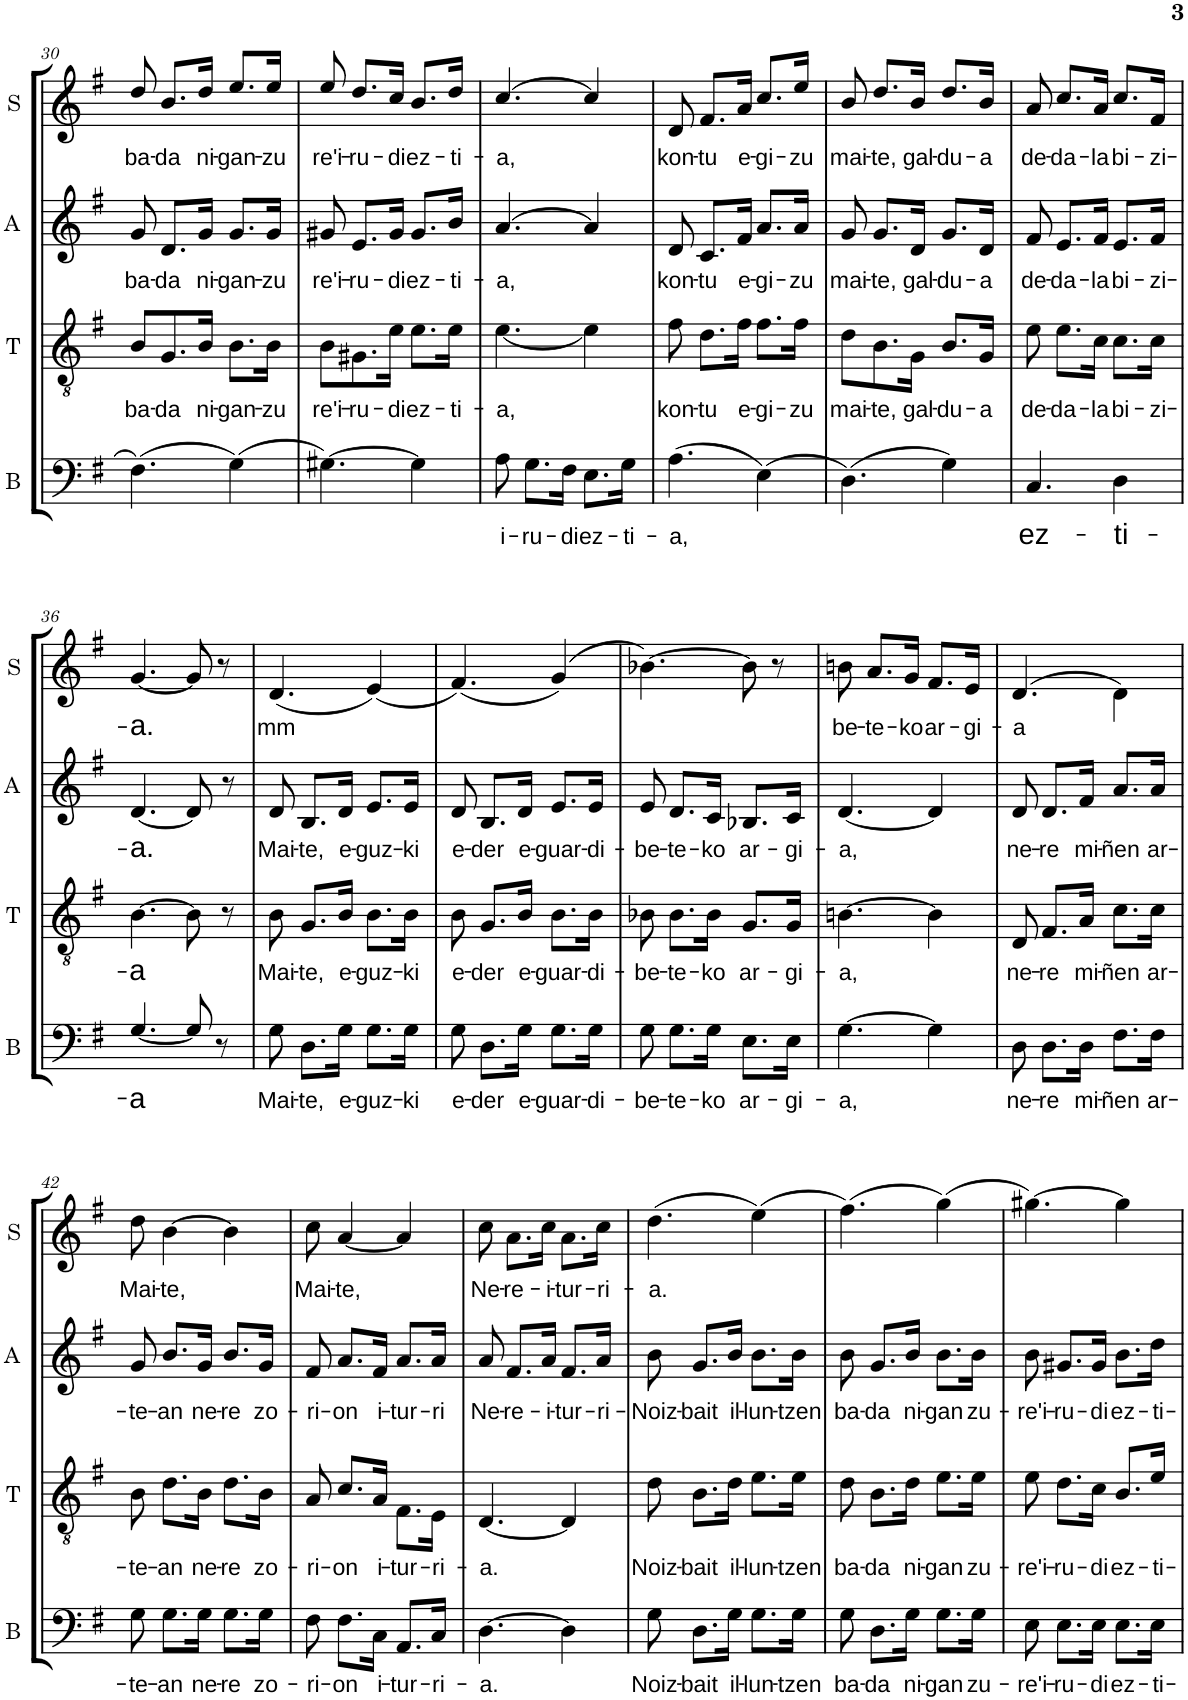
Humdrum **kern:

**kern	**text	**kern	**text	**kern	**text	**kern	**text
*part4	*part4	*part3	*part3	*part2	*part2	*part1	*part1
*staff4	*staff4	*staff3	*staff3	*staff2	*staff2	*staff1	*staff1
*I"Basse	*	*I"Ténor	*	*I"Alto	*	*I"Soprano	*
*I'B	*	*I'T	*	*I'A	*	*I'S	*
!!LO:PB:g=z
*clefF4	*	*clefGv2	*	*clefG2	*	*clefG2	*
*k[f#]	*	*k[f#]	*	*k[f#]	*	*k[f#]	*
*G:	*	*G:	*	*G:	*	*G:	*
*M5/8	*	*M5/8	*	*M5/8	*	*M5/8	*
=30	=30	=30	=30	=30	=30	=30	=30
!	!	!	!LO:LY:b	!	!LO:LY:b	!	!LO:LY:b
(4.F#\	.	8B/L	-ba-	8g/	-ba-	8dd/	ba-
!	!	!	!LO:LY:b	!	!LO:LY:b	!	!LO:LY:b
.	.	8.G/	-da	8.d/L	-da	8.b/L	-da
!	!	!	!LO:LY:b	!	!LO:LY:b	!	!LO:LY:b
.	.	16B/Jk	ni-	16g/Jk	ni-	16dd/Jk	ni-
!	!	!	!LO:LY:b	!	!LO:LY:b	!	!LO:LY:b
(4G\)	.	8.B\L	-gan-	8.g/L	-gan-	8.ee/L	-gan-
!	!	!	!LO:LY:b	!	!LO:LY:b	!	!LO:LY:b
.	.	16B\Jk	-zu	16g/Jk	-zu	16ee/Jk	-zu
=31	=31	=31	=31	=31	=31	=31	=31
!	!	!	!LO:LY:b	!	!LO:LY:b	!	!LO:LY:b
[4.G#X\)	.	8B\L	re'i-	8g#X/	re'i-	8ee/	re'i-
!	!	!	!LO:LY:b	!	!LO:LY:b	!	!LO:LY:b
.	.	8.G#X\	-ru-	8.e/L	-ru-	8.dd/L	-ru-
!	!	!	!LO:LY:b	!	!LO:LY:b	!	!LO:LY:b
.	.	16e\Jk	-di	16g#/Jk	-di	16cc/Jk	-di
!	!	!	!LO:LY:b	!	!LO:LY:b	!	!LO:LY:b
4G#\]	.	8.e\L	ez-	8.g#/L	ez-	8.b/L	ez-
!	!	!	!LO:LY:b	!	!LO:LY:b	!	!LO:LY:b
.	.	16e\Jk	-ti-	16b/Jk	-ti-	16dd/Jk	-ti-
=32	=32	=32	=32	=32	=32	=32	=32
!	!LO:LY:b	!	!LO:LY:b	!	!LO:LY:b	!	!LO:LY:b
8A\	i-	[<4.e\	-a,	[>4.a/	-a,	[>4.cc/	-a,
!	!LO:LY:b	!	!	!	!	!	!
8.G\L	-ru-	.	.	.	.	.	.
!	!LO:LY:b	!	!	!	!	!	!
16F#\Jk	-di	.	.	.	.	.	.
!	!LO:LY:b	!	!	!	!	!	!
8.E\L	ez-	4e\]	.	4a/]	.	4cc/]	.
!	!LO:LY:b	!	!	!	!	!	!
16G\Jk	-ti-	.	.	.	.	.	.
=33	=33	=33	=33	=33	=33	=33	=33
!	!LO:LY:b	!	!LO:LY:b	!	!LO:LY:b	!	!LO:LY:b
(4.A\	a,	8f#\	kon-	8d/	kon-	8d/	kon-
!	!	!	!LO:LY:b	!	!LO:LY:b	!	!LO:LY:b
.	.	8.d\L	-tu	8.c/L	-tu	8.f#/L	-tu
!	!	!	!LO:LY:b	!	!LO:LY:b	!	!LO:LY:b
.	.	16f#\Jk	e-	16f#/Jk	e-	16a/Jk	e-
!	!	!	!LO:LY:b	!	!LO:LY:b	!	!LO:LY:b
(4E\)	.	8.f#\L	-gi-	8.a/L	-gi-	8.cc/L	-gi-
!	!	!	!LO:LY:b	!	!LO:LY:b	!	!LO:LY:b
.	.	16f#\Jk	-zu	16a/Jk	-zu	16ee/Jk	-zu
=34	=34	=34	=34	=34	=34	=34	=34
!	!	!	!LO:LY:b	!	!LO:LY:b	!	!LO:LY:b
(4.D\)	.	8d\L	mai-	8g/	mai-	8b/	mai-
!	!	!	!LO:LY:b	!	!LO:LY:b	!	!LO:LY:b
.	.	8.B\	-te,	8.g/L	-te,	8.dd/L	-te,
!	!	!	!LO:LY:b	!	!LO:LY:b	!	!LO:LY:b
.	.	16G\Jk	gal-	16d/Jk	gal-	16b/Jk	gal-
!	!	!	!LO:LY:b	!	!LO:LY:b	!	!LO:LY:b
4G\)	.	8.B/L	-du-	8.g/L	-du-	8.dd/L	-du-
!	!	!	!LO:LY:b	!	!LO:LY:b	!	!LO:LY:b
.	.	16G/Jk	-a	16d/Jk	-a	16b/Jk	-a
=35	=35	=35	=35	=35	=35	=35	=35
!	!LO:LY:b	!	!LO:LY:b	!	!LO:LY:b	!	!LO:LY:b
4.C/	ez-	8e\	de-	8f#/	de-	8a/	de-
!	!	!	!LO:LY:b	!	!LO:LY:b	!	!LO:LY:b
.	.	8.e\L	-da-	8.e/L	-da-	8.cc/L	-da-
!	!	!	!LO:LY:b	!	!LO:LY:b	!	!LO:LY:b
.	.	16c\Jk	-la	16f#/Jk	-la	16a/Jk	-la
!	!LO:LY:b	!	!LO:LY:b	!	!LO:LY:b	!	!LO:LY:b
4D\	-ti-	8.c\L	bi-	8.e/L	bi-	8.cc/L	bi-
!	!	!	!LO:LY:b	!	!LO:LY:b	!	!LO:LY:b
.	.	16c\Jk	-zi-	16f#/Jk	-zi-	16f#/Jk	-zi-
!!LO:LB:g=z
=36	=36	=36	=36	=36	=36	=36	=36
!	!LO:LY:b	!	!LO:LY:b	!	!LO:LY:b	!	!LO:LY:b
[4.G/	-a	[4.B\	-a	[<4.d/	-a.	[4.g/	-a.
8G/]	.	8B\]	.	8d/]	.	8g/]	.
8r	.	8r	.	8r	.	8r	.
=37	=37	=37	=37	=37	=37	=37	=37
!	!LO:LY:b	!	!LO:LY:b	!	!LO:LY:b	!	!LO:LY:b
8G\	-Mai-	8B\	-Mai-	8d/	-Mai-	(4.d/	mm
!	!LO:LY:b	!	!LO:LY:b	!	!LO:LY:b	!	!
8.D\L	-te,	8.G/L	-te,	8.B/L	-te,	.	.
!	!LO:LY:b	!	!LO:LY:b	!	!LO:LY:b	!	!
16G\Jk	e-	16B/Jk	e-	16d/Jk	e-	.	.
!	!LO:LY:b	!	!LO:LY:b	!	!LO:LY:b	!	!
8.G\L	-guz-	8.B\L	-guz-	8.e/L	-guz-	(4e/)	.
!	!LO:LY:b	!	!LO:LY:b	!	!LO:LY:b	!	!
16G\Jk	-ki	16B\Jk	-ki	16e/Jk	-ki	.	.
=38	=38	=38	=38	=38	=38	=38	=38
!	!LO:LY:b	!	!LO:LY:b	!	!LO:LY:b	!	!
8G\	e-	8B\	e-	8d/	e-	(4.f#/)	.
!	!LO:LY:b	!	!LO:LY:b	!	!LO:LY:b	!	!
8.D\L	-der	8.G/L	-der	8.B/L	-der	.	.
!	!LO:LY:b	!	!LO:LY:b	!	!LO:LY:b	!	!
16G\Jk	e-	16B/Jk	e-	16d/Jk	e-	.	.
!	!LO:LY:b	!	!LO:LY:b	!	!LO:LY:b	!	!
8.G\L	-guar-	8.B\L	-guar-	8.e/L	-guar-	(4g/)	.
!	!LO:LY:b	!	!LO:LY:b	!	!LO:LY:b	!	!
16G\Jk	-di-	16B\Jk	-di-	16e/Jk	-di-	.	.
=39	=39	=39	=39	=39	=39	=39	=39
!	!LO:LY:b	!	!LO:LY:b	!	!LO:LY:b	!	!
8G\	-be-	8B-X\	-be-	8e/	-be-	[4.b-X\)	.
!	!LO:LY:b	!	!LO:LY:b	!	!LO:LY:b	!	!
8.G\L	-te-	8.B-\L	-te-	8.d/L	-te-	.	.
!	!LO:LY:b	!	!LO:LY:b	!	!LO:LY:b	!	!
16G\Jk	-ko	16B-\Jk	-ko	16c/Jk	-ko	.	.
!	!LO:LY:b	!	!LO:LY:b	!	!LO:LY:b	!	!
8.E\L	ar-	8.G/L	ar-	8.B-X/L	ar-	8b-\]	.
.	.	.	.	.	.	8r	.
!	!LO:LY:b	!	!LO:LY:b	!	!LO:LY:b	!	!
16E\Jk	-gi-	16G/Jk	-gi-	16c/Jk	-gi-	.	.
=40	=40	=40	=40	=40	=40	=40	=40
!	!LO:LY:b	!	!LO:LY:b	!	!LO:LY:b	!	!LO:LY:b
[4.G\	-a,	[4.Bn\	-a,	[4.d/	-a,	8bn\	be-
!	!	!	!	!	!	!	!LO:LY:b
.	.	.	.	.	.	8.a/L	-te-
!	!	!	!	!	!	!	!LO:LY:b
.	.	.	.	.	.	16g/Jk	-ko
!	!	!	!	!	!	!	!LO:LY:b
4G\]	.	4B\]	.	4d/]	.	8.f#/L	ar-
!	!	!	!	!	!	!	!LO:LY:b
.	.	.	.	.	.	16e/Jk	-gi-
=41	=41	=41	=41	=41	=41	=41	=41
!	!LO:LY:b	!	!LO:LY:b	!	!LO:LY:b	!	!LO:LY:b
8D\	ne-	8D/	ne-	8d/	ne-	(>4.d/	-a
!	!LO:LY:b	!	!LO:LY:b	!	!LO:LY:b	!	!
8.D\L	-re	8.F#/L	-re	8.d/L	-re	.	.
!	!LO:LY:b	!	!LO:LY:b	!	!LO:LY:b	!	!
16D\Jk	mi-	16A/Jk	mi-	16f#/Jk	mi-	.	.
!	!LO:LY:b	!	!LO:LY:b	!	!LO:LY:b	!	!
8.F#\L	-ñen	8.c\L	-ñen	8.a/L	-ñen	4d\)	.
!	!LO:LY:b	!	!LO:LY:b	!	!LO:LY:b	!	!
16F#\Jk	ar-	16c\Jk	ar-	16a/Jk	ar-	.	.
!!LO:LB:g=z
=42	=42	=42	=42	=42	=42	=42	=42
!	!LO:LY:b	!	!LO:LY:b	!	!LO:LY:b	!	!LO:LY:b
8G\	-te-	8B\	-te-	8g/	-te-	8dd\	-Mai-
!	!LO:LY:b	!	!LO:LY:b	!	!LO:LY:b	!	!LO:LY:b
8.G\L	-an	8.d\L	-an	8.b/L	-an	[4b\	-te,
!	!LO:LY:b	!	!LO:LY:b	!	!LO:LY:b	!	!
16G\Jk	ne-	16B\Jk	ne-	16g/Jk	ne-	.	.
!	!LO:LY:b	!	!LO:LY:b	!	!LO:LY:b	!	!
8.G\L	-re	8.d\L	-re	8.b/L	-re	4b\]	.
!	!LO:LY:b	!	!LO:LY:b	!	!LO:LY:b	!	!
16G\Jk	zo-	16B\Jk	zo-	16g/Jk	zo-	.	.
=43	=43	=43	=43	=43	=43	=43	=43
!	!LO:LY:b	!	!LO:LY:b	!	!LO:LY:b	!	!LO:LY:b
8F#\	-ri-	8A/	-ri-	8f#/	-ri-	8cc\	-Mai-
!	!LO:LY:b	!	!LO:LY:b	!	!LO:LY:b	!	!LO:LY:b
8.F#\L	-on	8.c/L	-on	8.a/L	-on	[4a/	-te,
!	!LO:LY:b	!	!LO:LY:b	!	!LO:LY:b	!	!
16C\Jk	i-	16A/Jk	i-	16f#/Jk	i-	.	.
!	!LO:LY:b	!	!LO:LY:b	!	!LO:LY:b	!	!
8.AA/L	-tur-	8.F#\L	-tur-	8.a/L	-tur-	4a/]	.
!	!LO:LY:b	!	!LO:LY:b	!	!LO:LY:b	!	!
16C/Jk	-ri-	16E\Jk	-ri-	16a/Jk	-ri	.	.
=44	=44	=44	=44	=44	=44	=44	=44
!	!LO:LY:b	!	!LO:LY:b	!	!LO:LY:b	!	!LO:LY:b
[4.D\	-a.	[<4.D/	-a.	8a/	Ne-	8cc\	Ne-
!	!	!	!	!	!LO:LY:b	!	!LO:LY:b
.	.	.	.	8.f#/L	-re-	8.a\L	-re-
!	!	!	!	!	!LO:LY:b	!	!LO:LY:b
.	.	.	.	16a/Jk	-i-	16cc\Jk	-i-
!	!	!	!	!	!LO:LY:b	!	!LO:LY:b
4D\]	.	4D/]	.	8.f#/L	-tur-	8.a\L	-tur-
!	!	!	!	!	!LO:LY:b	!	!LO:LY:b
.	.	.	.	16a/Jk	-ri-	16cc\Jk	-ri-
=45	=45	=45	=45	=45	=45	=45	=45
!	!LO:LY:b	!	!LO:LY:b	!	!LO:LY:b	!	!LO:LY:b
8G\	Noiz-	8d\	Noiz-	8b\	Noiz-	(>4.dd\	-a.
!	!LO:LY:b	!	!LO:LY:b	!	!LO:LY:b	!	!
8.D\L	-bait	8.B\L	-bait	8.g/L	-bait	.	.
!	!LO:LY:b	!	!LO:LY:b	!	!LO:LY:b	!	!
16G\Jk	il-	16d\Jk	il-	16b/Jk	il-	.	.
!	!LO:LY:b	!	!LO:LY:b	!	!LO:LY:b	!	!
8.G\L	-lun-	8.e\L	-lun-	8.b\L	-lun-	(4ee\)	.
!	!LO:LY:b	!	!LO:LY:b	!	!LO:LY:b	!	!
16G\Jk	-tzen	16e\Jk	-tzen	16b\Jk	-tzen	.	.
=46	=46	=46	=46	=46	=46	=46	=46
!	!LO:LY:b	!	!LO:LY:b	!	!LO:LY:b	!	!
8G\	ba-	8d\	ba-	8b\	ba-	(4.ff#\)	.
!	!LO:LY:b	!	!LO:LY:b	!	!LO:LY:b	!	!
8.D\L	-da	8.B\L	-da	8.g/L	-da	.	.
!	!LO:LY:b	!	!LO:LY:b	!	!LO:LY:b	!	!
16G\Jk	ni-	16d\Jk	ni-	16b/Jk	ni-	.	.
!	!LO:LY:b	!	!LO:LY:b	!	!LO:LY:b	!	!
8.G\L	-gan	8.e\L	-gan	8.b\L	-gan	(4gg\)	.
!	!LO:LY:b	!	!LO:LY:b	!	!LO:LY:b	!	!
16G\Jk	zu-	16e\Jk	zu-	16b\Jk	zu-	.	.
=47	=47	=47	=47	=47	=47	=47	=47
!	!LO:LY:b	!	!LO:LY:b	!	!LO:LY:b	!	!
8E\	-re'i-	8e\	-re'i-	8b\	-re'i-	[4.gg#X\)	.
!	!LO:LY:b	!	!LO:LY:b	!	!LO:LY:b	!	!
8.E\L	-ru-	8.d\L	-ru-	8.g#X/L	-ru-	.	.
!	!LO:LY:b	!	!LO:LY:b	!	!LO:LY:b	!	!
16E\Jk	-di	16c\Jk	-di	16g#/Jk	-di	.	.
!	!LO:LY:b	!	!LO:LY:b	!	!LO:LY:b	!	!
8.E\L	ez-	8.B/L	ez-	8.b\L	ez-	4gg#\]	.
!	!LO:LY:b	!	!LO:LY:b	!	!LO:LY:b	!	!
16E\Jk	-ti-	16e/Jk	-ti-	16dd\Jk	-ti-	.	.
=	=	=	=	=	=	=	=
*-	*-	*-	*-	*-	*-	*-	*-
